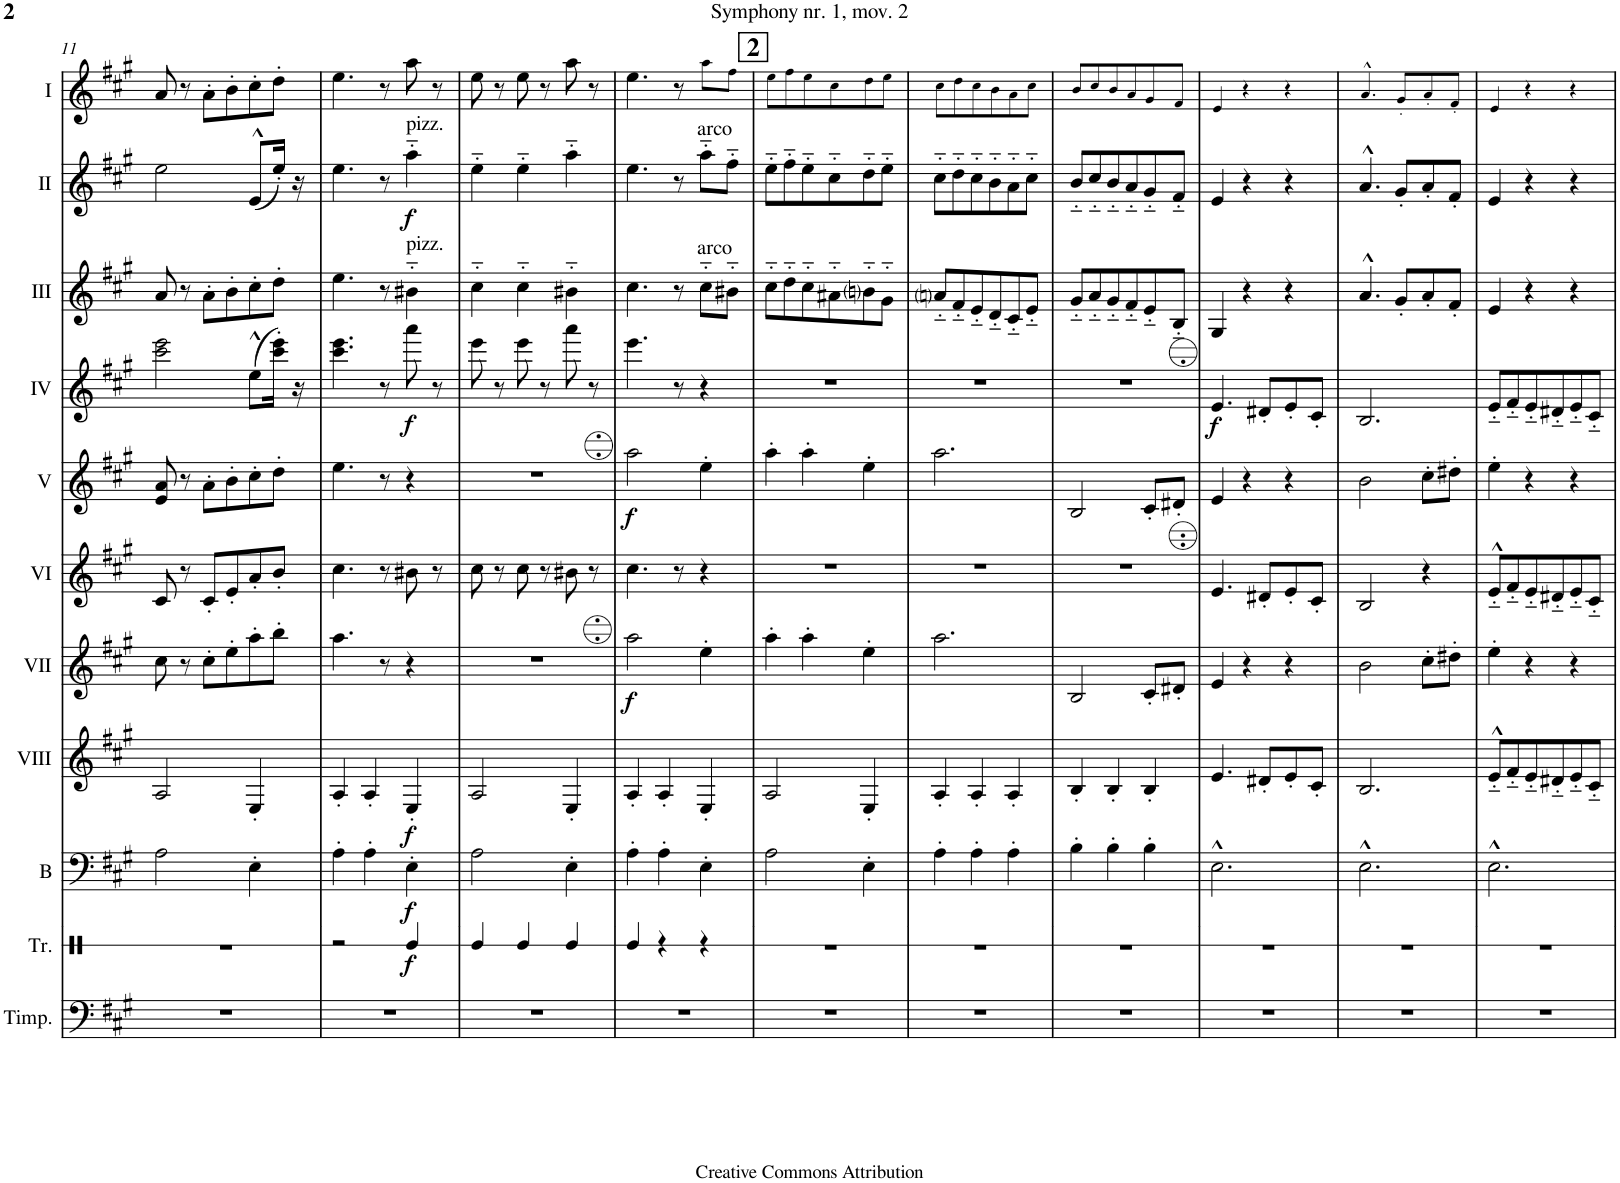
**kern	**kern	**dynam	**kern	**dynam	**kern	**dynam	**kern	**dynam	**kern	**kern	**dynam	**kern	**dynam	**kern	**kern	**dynam	**kern
*part11	*part10	*part10	*part9	*part9	*part8	*part8	*part7	*part7	*part6	*part5	*part5	*part4	*part4	*part3	*part2	*part2	*part1
*staff11	*staff10	*staff10	*staff9	*staff9	*staff8	*staff8	*staff7	*staff7	*staff6	*staff5	*staff5	*staff4	*staff4	*staff3	*staff2	*staff2	*staff1
*I"Timpani	*I"Triangle	*	*I"Bass	*	*I"Acc. 8	*	*I"Acc. 7	*	*I"Acc. 6	*I"Acc. 5	*	*I"Acc. 4	*	*I"Acc. 3	*I"Acc. 2	*	*I"Acc. 1
*I'Timp.	*I'Tr.	*	*I'B	*	*	*	*	*	*	*	*	*	*	*	*	*	*
!!LO:PB:g=z
*clefF4	*clefX	*	*clefF4	*	*clefG2	*	*clefG2	*	*clefG2	*clefG2	*	*clefG2	*	*clefG2	*clefG2	*	*clefG2
*	*	*	*Trd7c12	*	*Trd7c12	*	*Trd7c12	*	*	*	*	*Trd7c12	*	*	*	*	*
*k[f#c#g#]	*k[]	*	*k[f#c#g#]	*	*k[f#c#g#]	*	*k[f#c#g#]	*	*k[f#c#g#]	*k[f#c#g#]	*	*k[f#c#g#]	*	*k[f#c#g#]	*k[f#c#g#]	*	*k[f#c#g#]
*M3/4	*M3/4	*	*M3/4	*	*M3/4	*	*M3/4	*	*M3/4	*M3/4	*	*M3/4	*	*M3/4	*M3/4	*	*M3/4
=11	=11	=11	=11	=11	=11	=11	=11	=11	=11	=11	=11	=11	=11	=11	=11	=11	=11
2.r	2.r	.	2A\	.	2A/	.	8cc#\	.	8c#/	8e/ 8a/	.	2ccc#\ 2eee\	.	8a/	2ee\	.	8a/
.	.	.	.	.	.	.	8r	.	8r	8r	.	.	.	8r	.	.	8r
.	.	.	.	.	.	.	8cc#'\L	.	8c#'/L	8a'\L	.	.	.	8a'\L	.	.	8a'\L
.	.	.	.	.	.	.	8ee'\	.	8e'/	8b'\	.	.	.	8b'\	.	.	8b'\
.	.	.	4E'\	.	4E'/	.	8aa'\	.	8a'/	8cc#'\	.	(8ee^^\L	.	8cc#'\	(8e^^/L	.	8cc#'\
.	.	.	.	.	.	.	8bb'\J	.	8b'/J	8dd'\J	.	16ccc#\' 16eee\'Jk)	.	8dd'\J	16ee'/Jk)	.	8dd'\J
.	.	.	.	.	.	.	.	.	.	.	.	16r	.	.	16r	.	.
=12	=12	=12	=12	=12	=12	=12	=12	=12	=12	=12	=12	=12	=12	=12	=12	=12	=12
2.r	2r	.	4A'\	.	4A'/	.	4.aa\	.	4.cc#\	4.ee\	.	4.ccc#\ 4.eee\	.	4.ee\	4.ee\	.	4.ee\
.	.	.	4A'\	.	4A'/	.	.	.	.	.	.	.	.	.	.	.	.
.	.	.	.	.	.	.	8r	.	8r	8r	.	8r	.	8r	8r	.	8r
!	!	!	!	!	!	!	!	!	!	!	!	!	!	!	!LO:TX:a:t=pizz.	!	!
!	!	!	!	!	!	!	!	!	!	!	!	!	!	!LO:TX:a:t=pizz.	!	!	!
!	!	!LO:DY:b	!	!LO:DY:b	!	!LO:DY:b	!	!	!	!	!	!	!LO:DY:b	!	!	!LO:DY:b	!
.	4Re/	f	4E'\	f	4E'/	f	4r	.	8b#X\	4r	.	8aaa\	f	4b#X\	4aa\	f	8aa\
.	.	.	.	.	.	.	.	.	8r	.	.	8r	.	.	.	.	8r
=13	=13	=13	=13	=13	=13	=13	=13	=13	=13	=13	=13	=13	=13	=13	=13	=13	=13
2.r	4Re/	.	2A\	.	2A/	.	2.r	.	8cc#\	2.r	.	8eee\	.	4cc#\	4ee\	.	8ee\
.	.	.	.	.	.	.	.	.	8r	.	.	8r	.	.	.	.	8r
.	4Re/	.	.	.	.	.	.	.	8cc#\	.	.	8eee\	.	4cc#\	4ee\	.	8ee\
.	.	.	.	.	.	.	.	.	8r	.	.	8r	.	.	.	.	8r
.	4Re/	.	4E'\	.	4E'/	.	.	.	8b#X\	.	.	8aaa\	.	4b#X\	4aa\	.	8aa\
.	.	.	.	.	.	.	.	.	8r	.	.	8r	.	.	.	.	8r
=14	=14	=14	=14	=14	=14	=14	=14	=14	=14	=14	=14	=14	=14	=14	=14	=14	=14
!	!	!	!	!	!	!	!	!LO:DY:b	!	!	!LO:DY:b	!	!	!	!	!	!
2.r	4Re/	.	4A'\	.	4A'/	.	2aa\	f	4.cc#\	2a\	f	4.eee\	.	4.cc#\	4.ee\	.	4.ee\
.	4r	.	4A'\	.	4A'/	.	.	.	.	.	.	.	.	.	.	.	.
.	.	.	.	.	.	.	.	.	8r	.	.	8r	.	8r	8r	.	8r
!	!	!	!	!	!	!	!	!	!	!	!	!	!	!	!LO:TX:a:t=arco	!	!
!	!	!	!	!	!	!	!	!	!	!	!	!	!	!LO:TX:a:t=arco	!	!	!
.	4r	.	4E'\	.	4E'/	.	4ee'\	.	4r	4e'\	.	4r	.	8cc#\L	8aa\L	.	8aa\L
.	.	.	.	.	.	.	.	.	.	.	.	.	.	8b#X\J	8ff#\J	.	8ff#\J
!!LO:REH:place=s1:a:B:cj:fs=14:t=2
=15	=15	=15	=15	=15	=15	=15	=15	=15	=15	=15	=15	=15	=15	=15	=15	=15	=15
2.r	2.r	.	2A\	.	2A/	.	4aa'\	.	2.r	4a'\	.	2.r	.	8cc#\L	8ee\L	.	8ee\L
.	.	.	.	.	.	.	.	.	.	.	.	.	.	8dd\	8ff#\	.	8ff#\
.	.	.	.	.	.	.	4aa'\	.	.	4a'\	.	.	.	8cc#\	8ee\	.	8ee\
.	.	.	.	.	.	.	.	.	.	.	.	.	.	8a#X\	8cc#\	.	8cc#\
.	.	.	4E'\	.	4E'/	.	4ee'\	.	.	4e'\	.	.	.	8bni\	8dd\	.	8dd\
.	.	.	.	.	.	.	.	.	.	.	.	.	.	8g#\J	8ee\J	.	8ee\J
=16	=16	=16	=16	=16	=16	=16	=16	=16	=16	=16	=16	=16	=16	=16	=16	=16	=16
2.r	2.r	.	4A'\	.	4A'/	.	2.aa\	.	2.r	2.a\	.	2.r	.	8ani/L	8cc#\L	.	8cc#\L
.	.	.	.	.	.	.	.	.	.	.	.	.	.	8f#/	8dd\	.	8dd\
.	.	.	4A'\	.	4A'/	.	.	.	.	.	.	.	.	8e/	8cc#\	.	8cc#\
.	.	.	.	.	.	.	.	.	.	.	.	.	.	8d/	8b\	.	8b\
.	.	.	4A'\	.	4A'/	.	.	.	.	.	.	.	.	8c#/	8a\	.	8a\
.	.	.	.	.	.	.	.	.	.	.	.	.	.	8e/J	8cc#\J	.	8cc#\J
=17	=17	=17	=17	=17	=17	=17	=17	=17	=17	=17	=17	=17	=17	=17	=17	=17	=17
2.r	2.r	.	4B'\	.	4B'/	.	2B/	.	2.r	2BB/	.	2.r	.	8g#/L	8b/L	.	8b/L
.	.	.	.	.	.	.	.	.	.	.	.	.	.	8a/	8cc#/	.	8cc#/
.	.	.	4B'\	.	4B'/	.	.	.	.	.	.	.	.	8g#/	8b/	.	8b/
.	.	.	.	.	.	.	.	.	.	.	.	.	.	8f#/	8a/	.	8a/
.	.	.	4B'\	.	4B'/	.	8c#'/L	.	.	8C#'/L	.	.	.	8e/	8g#/	.	8g#/
.	.	.	.	.	.	.	8d#X'/J	.	.	8D#X'/J	.	.	.	8B/J	8f#/J	.	8f#/J
=18	=18	=18	=18	=18	=18	=18	=18	=18	=18	=18	=18	=18	=18	=18	=18	=18	=18
!	!	!	!	!	!	!	!	!	!	!	!	!	!LO:DY:b	!	!	!	!
2.r	2.r	.	2.E^^\	.	4.e/	.	4e/	.	4.E/	4E/	.	4.e/	f	4G#/	4e/	.	4e/
.	.	.	.	.	.	.	4r	.	.	4r	.	.	.	4r	4r	.	4r
.	.	.	.	.	8d#X'/L	.	.	.	8D#X'/L	.	.	8d#X'/L	.	.	.	.	.
.	.	.	.	.	8e'/	.	4r	.	8E'/	4r	.	8e'/	.	4r	4r	.	4r
.	.	.	.	.	8c#'/J	.	.	.	8C#'/J	.	.	8c#'/J	.	.	.	.	.
=19	=19	=19	=19	=19	=19	=19	=19	=19	=19	=19	=19	=19	=19	=19	=19	=19	=19
2.r	2.r	.	2.E^^\	.	2.B/	.	2b\	.	2BB/	2B\	.	2.B/	.	4.a^^/	4.a^^/	.	4.a^^/
.	.	.	.	.	.	.	.	.	.	.	.	.	.	8g#'/L	8g#'/L	.	8g#'/L
.	.	.	.	.	.	.	8cc#'\L	.	4r	8c#'\L	.	.	.	8a'/	8a'/	.	8a'/
.	.	.	.	.	.	.	8dd#X'\J	.	.	8d#X'\J	.	.	.	8f#'/J	8f#'/J	.	8f#'/J
=20	=20	=20	=20	=20	=20	=20	=20	=20	=20	=20	=20	=20	=20	=20	=20	=20	=20
2.r	2.r	.	2.E^^\	.	8e^^/L	.	4ee'\	.	8E^^/L	4e'\	.	8e/L	.	4e/	4e/	.	4e/
.	.	.	.	.	8f#/	.	.	.	8F#/	.	.	8f#/	.	.	.	.	.
.	.	.	.	.	8e/	.	4r	.	8E/	4r	.	8e/	.	4r	4r	.	4r
.	.	.	.	.	8d#X/	.	.	.	8D#X/	.	.	8d#X/	.	.	.	.	.
.	.	.	.	.	8e/	.	4r	.	8E/	4r	.	8e/	.	4r	4r	.	4r
.	.	.	.	.	8c#/J	.	.	.	8C#/J	.	.	8c#/J	.	.	.	.	.
=	=	=	=	=	=	=	=	=	=	=	=	=	=	=	=	=	=
*-	*-	*-	*-	*-	*-	*-	*-	*-	*-	*-	*-	*-	*-	*-	*-	*-	*-
